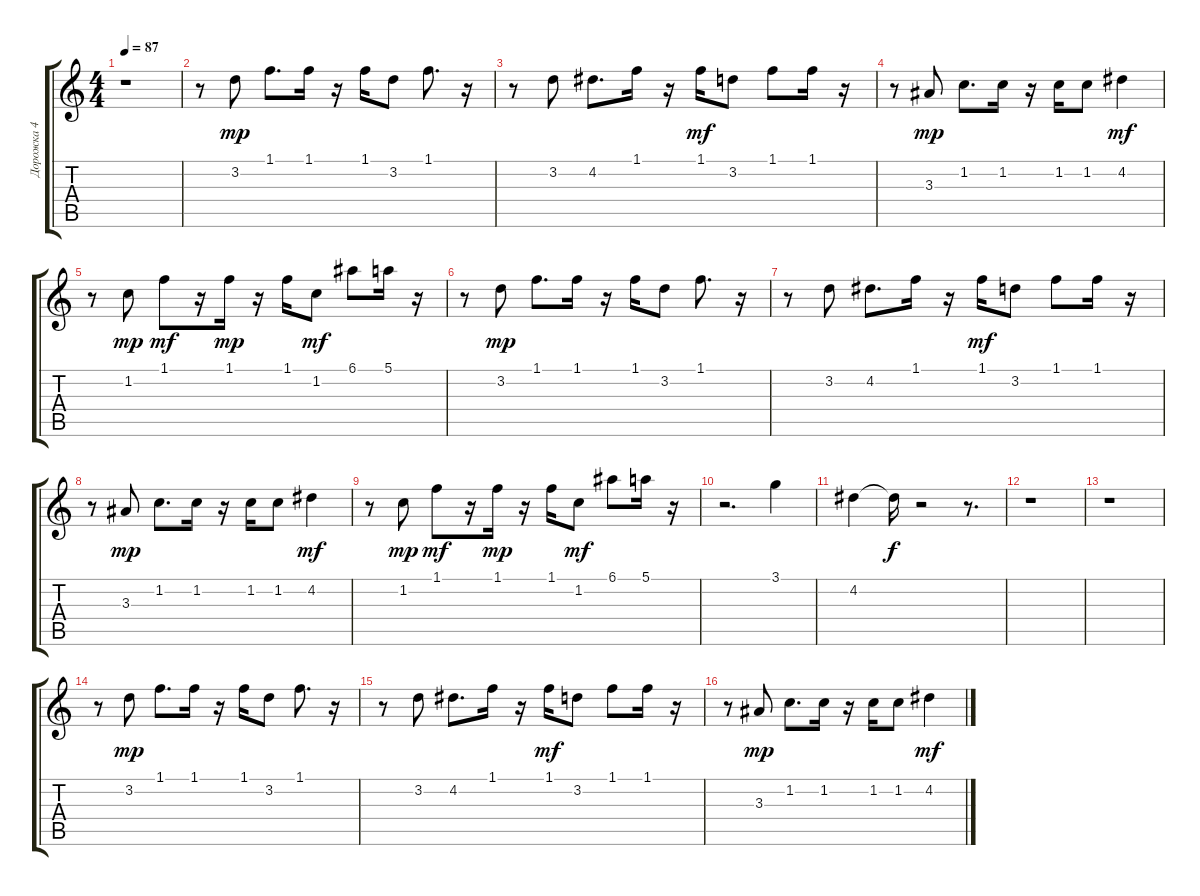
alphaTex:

\track ("Дорожка 4" "Дорожка 4") {instrument overdrivenguitar}
\staff {score tabs}
\tuning (E4 B3 G3 D3 A2 E2) {hide}
\ts (4 4)
\tempo 87
\clef g2
\ks c
r.1{dy mf} |
r.8 3.2.8{dy mp} 1.1.8{d} 1.1.16 r.16 1.1.16 3.2.8 1.1.8{d} r.16 |
r.8 3.2.8 4.2.8{d} 1.1.16 r.16 1.1.16{dy mf} 3.2.8 1.1.8 1.1.16 r.16 |
r.8 3.3.8{dy mp} 1.2.8{d} 1.2.16 r.16 1.2.16 1.2.8 4.2.4{dy mf} |
r.8 1.2.8{dy mp} 1.1.8{dy mf} r.16 1.1.16{dy mp} r.16 1.1.16 1.2.8{dy mf} 6.1.8 5.1.16 r.16 |
r.8 3.2.8{dy mp} 1.1.8{d} 1.1.16 r.16 1.1.16 3.2.8 1.1.8{d} r.16 |
r.8 3.2.8 4.2.8{d} 1.1.16 r.16 1.1.16{dy mf} 3.2.8 1.1.8 1.1.16 r.16 |
r.8 3.3.8{dy mp} 1.2.8{d} 1.2.16 r.16 1.2.16 1.2.8 4.2.4{dy mf} |
r.8 1.2.8{dy mp} 1.1.8{dy mf} r.16 1.1.16{dy mp} r.16 1.1.16 1.2.8{dy mf} 6.1.8 5.1.16 r.16 |
r.2{d} 3.1.4 |
4.2.4 4.2{t}.16{dy f} r.2 r.8{d} |
r.1 |
r.1 |
r.8 3.2.8{dy mp} 1.1.8{d} 1.1.16 r.16 1.1.16 3.2.8 1.1.8{d} r.16 |
r.8 3.2.8 4.2.8{d} 1.1.16 r.16 1.1.16{dy mf} 3.2.8 1.1.8 1.1.16 r.16 |
r.8 3.3.8{dy mp} 1.2.8{d} 1.2.16 r.16 1.2.16 1.2.8 4.2.4{dy mf}
